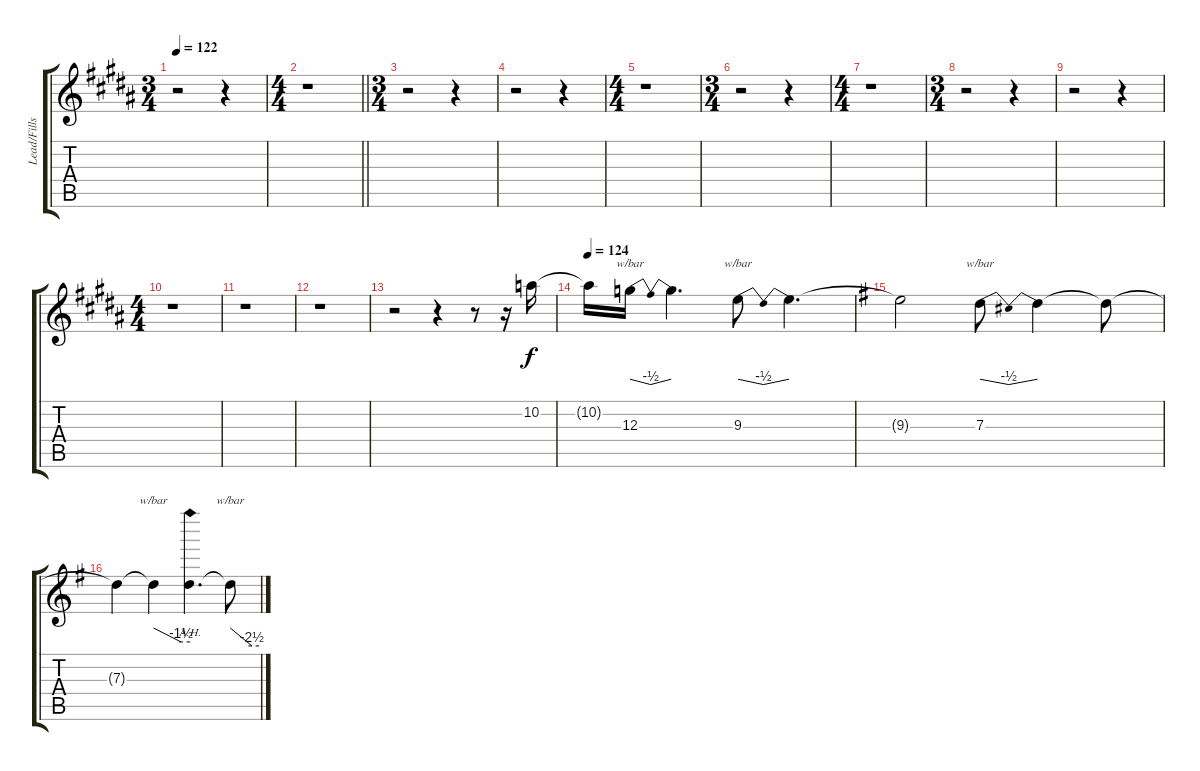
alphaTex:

\track ("Lead/Fills" "Lead/Fills") {instrument distortionguitar}
\staff {score tabs}
\tuning (E4 B3 G3 D3 A2 E2) {hide}
\ts (3 4)
\tempo 122
\clef g2
\ks b
r.2{dy f} r.4 |
\ts (4 4)
\barLineRight lightlight
r.1 |
\ts (3 4)
r.2 r.4 |
r.2 r.4 |
\ts (4 4)
r.1 |
\ts (3 4)
r.2 r.4 |
\ts (4 4)
r.1 |
\ts (3 4)
r.2 r.4 |
r.2 r.4 |
\ts (4 4)
r.1 |
r.1 |
r.1 |
r.2 r.4 r.8 r.16 10.2.16 |
\tempo 124
10.2{t}.16 12.3.16{tbe (dip default 0 0 30 -2 60 0)} 12.3{t}.4{d} 9.3.8{tbe (dip default 0 0 30 -2 60 0)} 9.3{t}.4{d} |
\ks g
9.3{t}.2 7.3.8{tbe (dip default 0 0 45 -2 60 0)} 7.3{t}.4 7.3{t}.8 |
7.3{t}.4 7.3{t}.4{tbe (custom default 0 0 45 -6 60 -6)} 7.3{ah 16 t}.4{d} 7.3{t}.8{tbe (custom default 0 0 45 -10 60 -10)}
